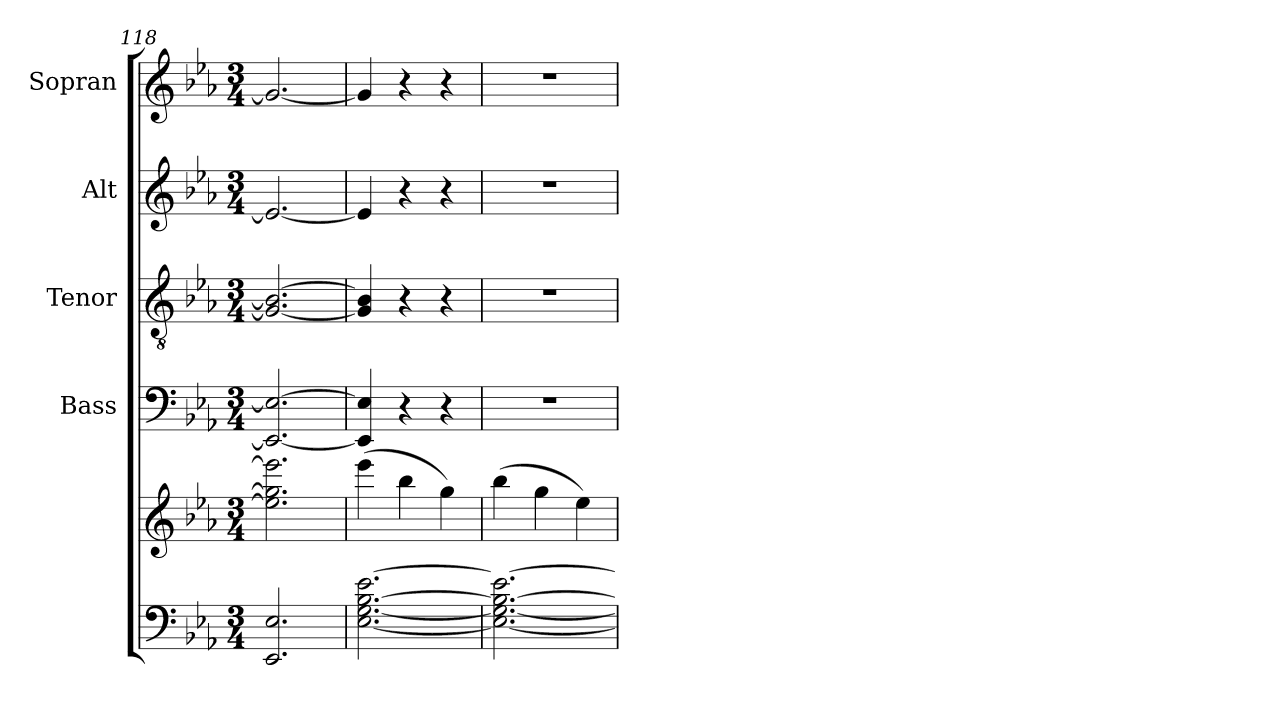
**kern	**kern	**kern	**kern	**kern	**kern
*part5	*part5	*part4	*part3	*part2	*part1
*staff6	*staff5	*staff4	*staff3	*staff2	*staff1
*	*	*I"Bass	*I"Tenor	*I"Alt	*I"Sopran
*	*	*I'B.	*I'T.	*I'A.	*I'S.
*clefF4	*clefG2	*clefF4	*clefGv2	*clefG2	*clefG2
*k[b-e-a-]	*k[b-e-a-]	*k[b-e-a-]	*k[b-e-a-]	*k[b-e-a-]	*k[b-e-a-]
*E-:	*E-:	*E-:	*E-:	*E-:	*E-:
*M3/4	*M3/4	*M3/4	*M3/4	*M3/4	*M3/4
=118	=118	=118	=118	=118	=118
2.EE-/ 2.E-/	2.ee-\] 2.gg\] 2.eee-\]	2.EE-/_ 2.E-/_	2.G/_ 2.B-/_	2.e-/_	2.g/_
=119	=119	=119	=119	=119	=119
[2.E-\ [2.G\ [2.B-\ [2.e-\	(>4eee-\	4EE-/] 4E-/]	4G/] 4B-/]	4e-/]	4g/]
.	4bb-\	4r	4r	4r	4r
.	4gg\)	4r	4r	4r	4r
!!LO:LB:g=z
=120	=120	=120	=120	=120	=120
2.E-\_ 2.G\_ 2.B-\_ 2.e-\_	(>4bb-\	2.r	2.r	2.r	2.r
.	4gg\	.	.	.	.
.	4ee-\)	.	.	.	.
=	=	=	=	=	=
*-	*-	*-	*-	*-	*-
